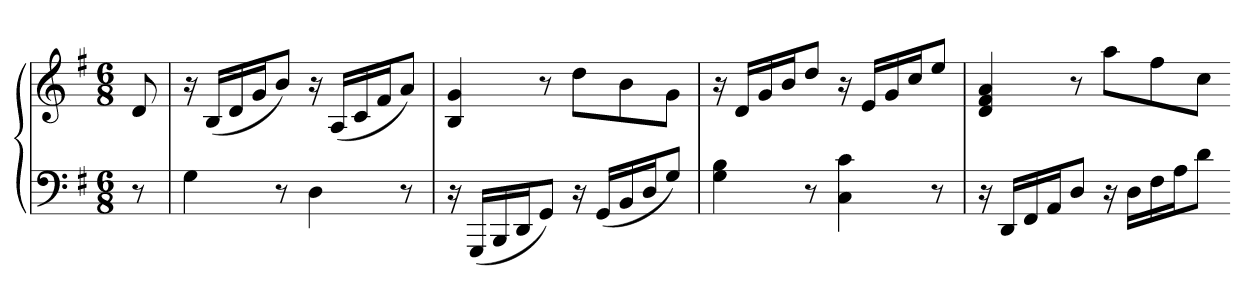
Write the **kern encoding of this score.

**kern	**kern
*part1	*part1
*staff2	*staff1
*clefF4	*clefG2
*k[f#]	*k[f#]
*G:	*G:
*M6/8	*M6/8
=	=
8r	8d
=61	=61
4G	16r
.	(16BLL
.	16d
.	16gJ
8r	8bJ)
4D	16r
.	(16ALL
.	16c
.	16f#J
8r	8aJ)
=62	=62
16r	4B 4g
(16GGGLL	.
16BBB	.
16DDJ	.
8GGJ)	8r
16r	8ddL
(16GGLL	.
16BB	8b
16DJ	.
8GJ)	8gJ
=63	=63
4G 4B	16r
.	16dLL
.	16g
.	16bJ
8r	8ddJ
4C 4c	16r
.	16eLL
.	16g
.	16ccJ
8r	8eeJ
=64	=64
16r	4d 4f# 4a
16DDLL	.
16FF#	.
16AAJ	.
8DJ	8r
16r	8aaL
16DLL	.
16F#	8ff#
16AJ	.
8dJ	8ccJ
=-	=-
*-	*-
